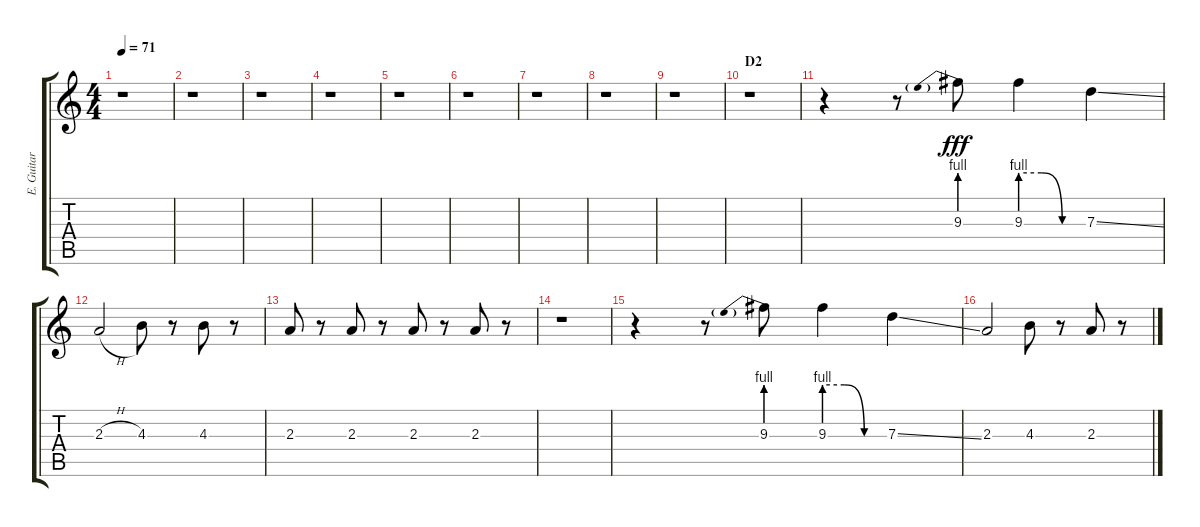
\track ("E. Guitar 2 (Left)" "E. Guitar ") {instrument distortionguitar}
\staff {score tabs}
\tuning (E4 B3 G3 D3 A2 E2) {hide}
\ts (4 4)
\tempo 71
\clef g2
\ks c
r.1{dy fff} |
r.1 |
r.1 |
r.1 |
r.1 |
r.1 |
r.1 |
r.1 |
r.1 |
\section ("" "D2")
r.1 |
r.4 r.8 9.3{be (prebend 0 4 60 4)}.8 9.3{be (custom 0 4 20 4 40 0 60 0)}.4 7.3{ss}.4 |
2.3{h}.2 4.3.8 r.8 4.3.8 r.8 |
2.3.8 r.8 2.3.8 r.8 2.3.8 r.8 2.3.8 r.8 |
r.1 |
r.4 r.8 9.3{be (prebend 0 4 60 4)}.8 9.3{be (custom 0 4 20 4 40 0 60 0)}.4 7.3{ss}.4 |
2.3.2 4.3.8 r.8 2.3.8 r.8
